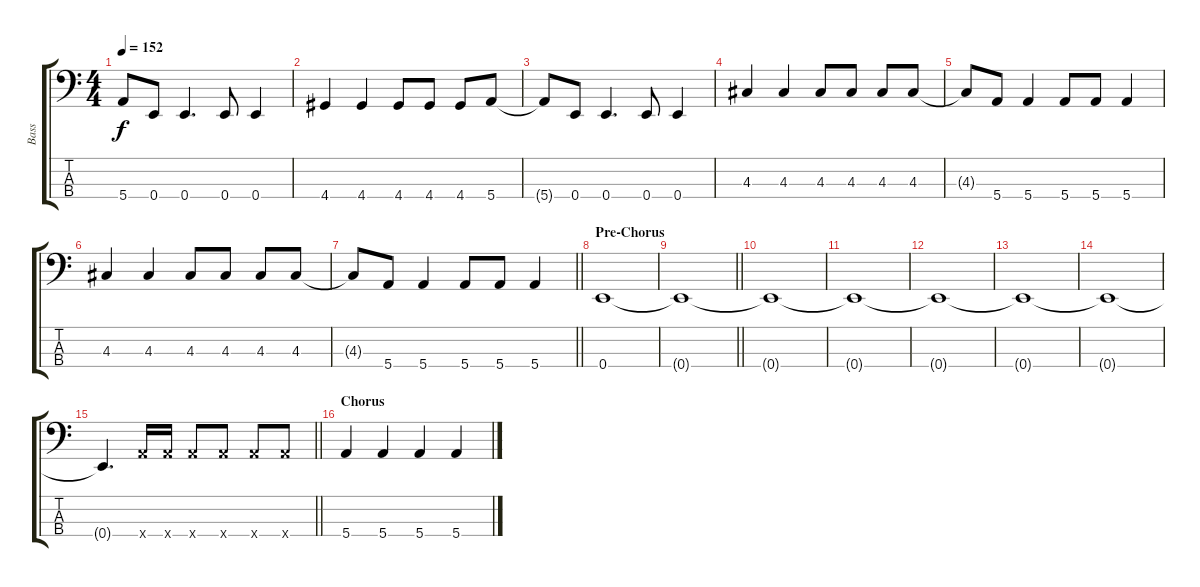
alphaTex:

\track ("Bass" "Bass") {instrument electricbasspick}
\staff {score tabs}
\tuning (G2 D2 A1 E1) {hide}
\ts (4 4)
\tempo 152
\clef f4
\ks c
5.4{t}.8{dy f} 0.4.8 0.4.4{d} 0.4.8 0.4.4 |
4.4.4 4.4.4 4.4.8 4.4.8 4.4.8 5.4.8 |
5.4{t}.8 0.4.8 0.4.4{d} 0.4.8 0.4.4 |
4.3.4 4.3.4 4.3.8 4.3.8 4.3.8 4.3.8 |
4.3{t}.8 5.4.8 5.4.4 5.4.8 5.4.8 5.4.4 |
4.3.4 4.3.4 4.3.8 4.3.8 4.3.8 4.3.8 |
\barLineRight lightlight
4.3{t}.8 5.4.8 5.4.4 5.4.8 5.4.8 5.4.4 |
\section ("" "Pre-Chorus")
0.4.1 |
\barLineRight lightlight
0.4{t}.1 |
0.4{t}.1 |
0.4{t}.1 |
0.4{t}.1 |
0.4{t}.1 |
0.4{t}.1 |
\barLineRight lightlight
0.4{t}.4{d} 5.4{x}.16 5.4{x}.16 5.4{x}.8 5.4{x}.8 5.4{x}.8 5.4{x}.8 |
\section ("" "Chorus")
5.4.4 5.4.4 5.4.4 5.4.4
